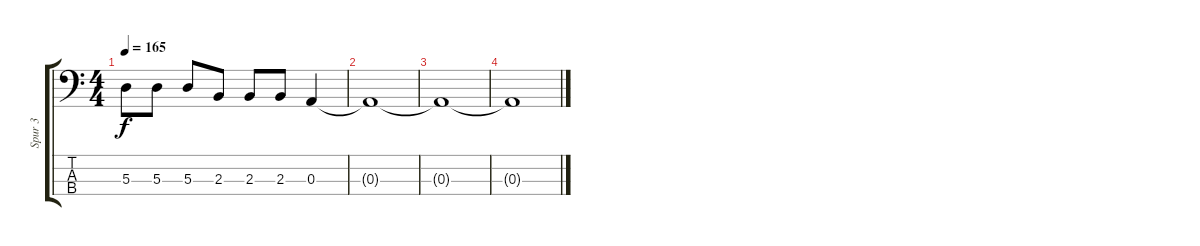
\track ("Spur 3" "Spur 3") {instrument electricbasspick}
\staff {score tabs}
\tuning (G2 D2 A1 E1) {hide}
\ts (4 4)
\tempo 165
\clef f4
\ks c
5.3.8{dy f} 5.3.8 5.3.8 2.3.8 2.3.8 2.3.8 0.3.4{volume 6} |
0.3{t}.1 |
0.3{t}.1 |
0.3{t}.1
